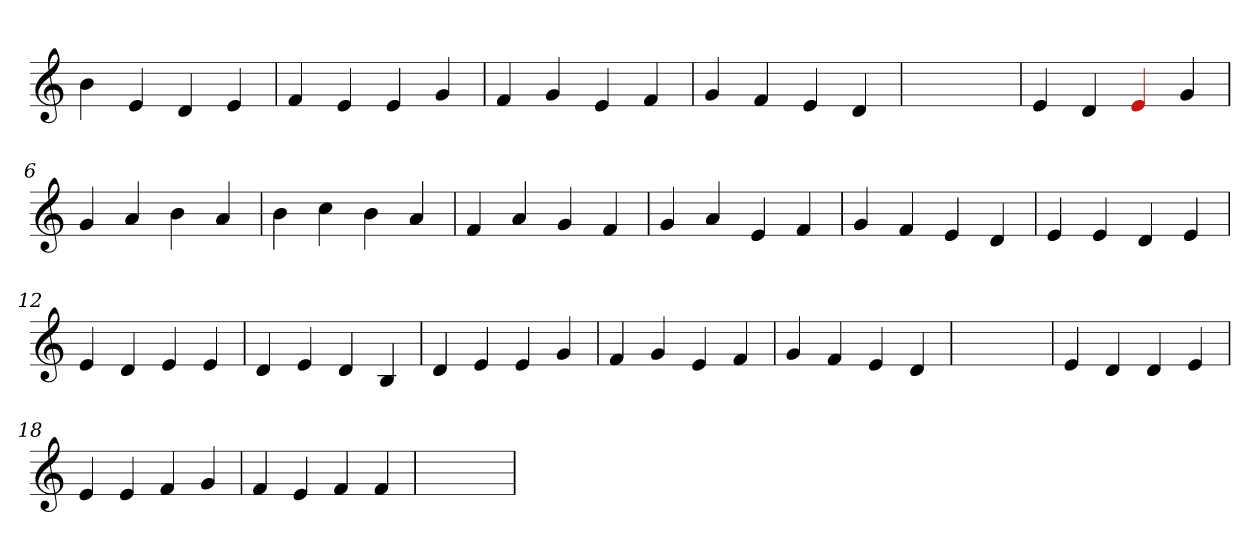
**kern
*part1
*staff1
*clefG2
=1
4b
4e
4d
4e
=2
4f
4e
4e
4g
=3
4f
4g
4e
4f
=4
4g
4f
4e
4d
=5
1ryy
=5
4e
4d
4Re
4g
=6
4g
4a
4b
4a
=7
4b
4cc
4b
4a
=8
4f
4a
4g
4f
=9
4g
4a
4e
4f
=10
4g
4f
4e
4d
=11
4e
4e
4d
4e
=12
4e
4d
4e
4e
=13
4d
4e
4d
4B
=14
4d
4e
4e
4g
=15
4f
4g
4e
4f
=16
4g
4f
4e
4d
=17
1ryy
=17
4e
4d
4d
4e
=18
4e
4e
4f
4g
=19
4f
4e
4f
4f
=20
1ryy
=
*-
